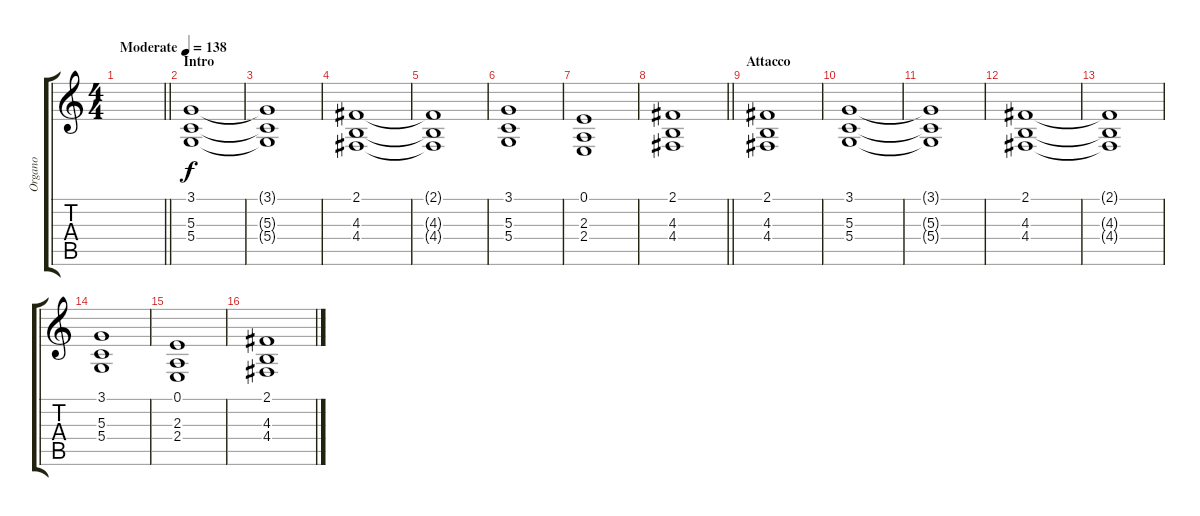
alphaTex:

\track ("Organo" "Organo") {instrument churchorgan}
\staff {score tabs}
\tuning (E4 B3 G3 D3 A2 E2) {hide}
\ts (4 4)
\tempo (138 "Moderate")
\clef g2
\barLineRight lightlight
\ks c
|
\section ("" "Intro")
(3.1 5.3 5.4).1 |
(3.1{t} 5.3{t} 5.4{t}).1 |
(2.1 4.3 4.4).1 |
(2.1{t} 4.3{t} 4.4{t}).1 |
(3.1 5.3 5.4).1 |
(0.1 2.3 2.4).1 |
\barLineRight lightlight
(2.1 4.3 4.4).1 |
\section ("" "Attacco")
(2.1 4.3 4.4).1 |
(3.1 5.3 5.4).1 |
(3.1{t} 5.3{t} 5.4{t}).1 |
(2.1 4.3 4.4).1 |
(2.1{t} 4.3{t} 4.4{t}).1 |
(3.1 5.3 5.4).1 |
(0.1 2.3 2.4).1 |
(2.1 4.3 4.4).1
